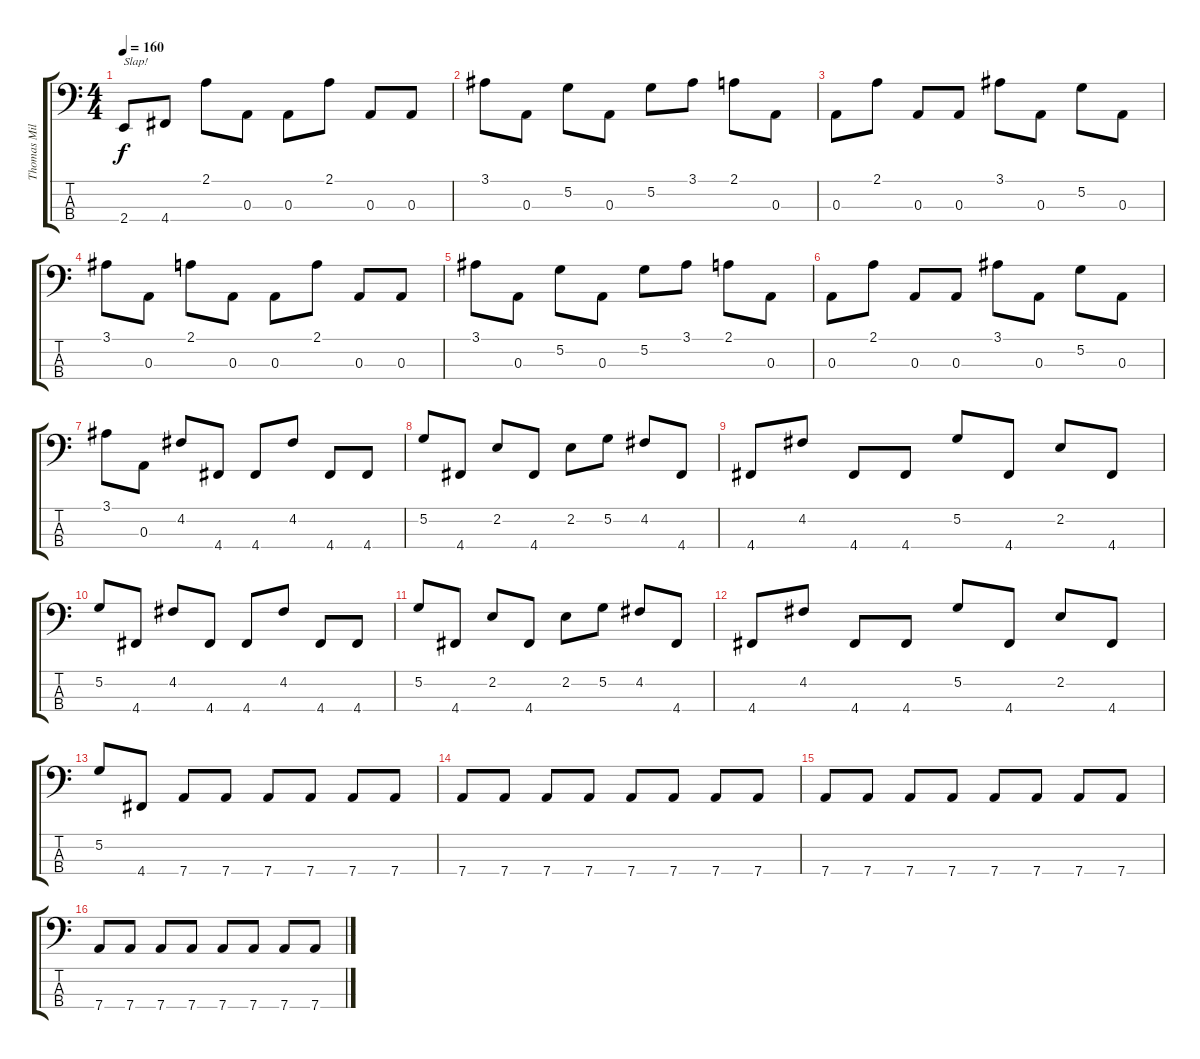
\track ("Thomas Miller (Bass)" "Thomas Mil") {instrument electricbassfinger}
\staff {score tabs}
\tuning (G2 D2 A1 D1) {hide}
\ts (4 4)
\tempo 160
\clef f4
\ks c
2.4.8{txt "Slap!" dy f instrument slapbass2} 4.4.8 2.1.8 0.3.8 0.3.8 2.1.8 0.3.8 0.3.8 |
3.1.8 0.3.8 5.2.8 0.3.8 5.2.8 3.1.8 2.1.8 0.3.8 |
0.3.8 2.1.8 0.3.8 0.3.8 3.1.8 0.3.8 5.2.8 0.3.8 |
3.1.8 0.3.8 2.1.8 0.3.8 0.3.8 2.1.8 0.3.8 0.3.8 |
3.1.8 0.3.8 5.2.8 0.3.8 5.2.8 3.1.8 2.1.8 0.3.8 |
0.3.8 2.1.8 0.3.8 0.3.8 3.1.8 0.3.8 5.2.8 0.3.8 |
3.1.8 0.3.8 4.2.8 4.4.8 4.4.8 4.2.8 4.4.8 4.4.8 |
5.2.8 4.4.8 2.2.8 4.4.8 2.2.8 5.2.8 4.2.8 4.4.8 |
4.4.8 4.2.8 4.4.8 4.4.8 5.2.8 4.4.8 2.2.8 4.4.8 |
5.2.8 4.4.8 4.2.8 4.4.8 4.4.8 4.2.8 4.4.8 4.4.8 |
5.2.8 4.4.8 2.2.8 4.4.8 2.2.8 5.2.8 4.2.8 4.4.8 |
4.4.8 4.2.8 4.4.8 4.4.8 5.2.8 4.4.8 2.2.8 4.4.8 |
5.2.8 4.4.8 7.4.8{instrument electricbassfinger} 7.4.8 7.4.8 7.4.8 7.4.8 7.4.8 |
7.4.8 7.4.8 7.4.8 7.4.8 7.4.8 7.4.8 7.4.8 7.4.8 |
7.4.8 7.4.8 7.4.8 7.4.8 7.4.8 7.4.8 7.4.8 7.4.8 |
7.4.8 7.4.8 7.4.8 7.4.8 7.4.8 7.4.8 7.4.8 7.4.8
